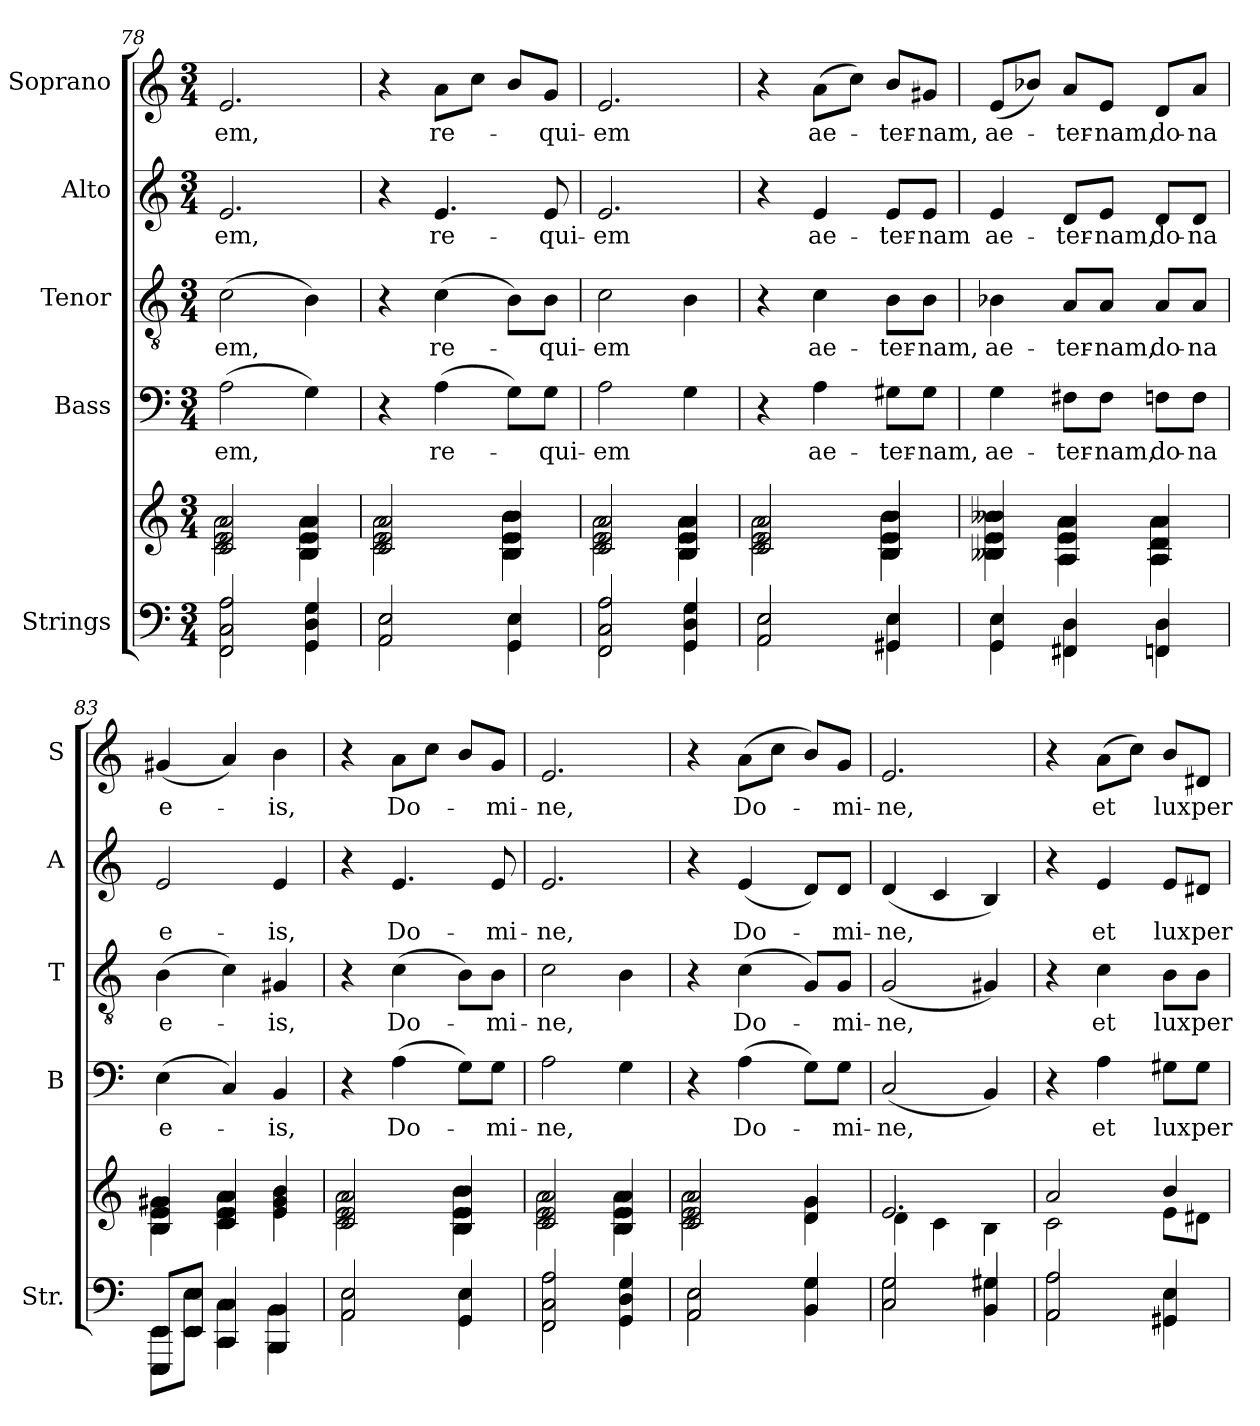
**kern	**kern	**kern	**text	**kern	**text	**kern	**text	**kern	**text
*part5	*part5	*part4	*part4	*part3	*part3	*part2	*part2	*part1	*part1
*staff6	*staff5	*staff4	*staff4	*staff3	*staff3	*staff2	*staff2	*staff1	*staff1
*I"Strings	*	*I"Bass	*	*I"Tenor	*	*I"Alto	*	*I"Soprano	*
*I'Str.	*	*I'B	*	*I'T	*	*I'A	*	*I'S	*
*clefF4	*clefG2	*clefF4	*	*clefGv2	*	*clefG2	*	*clefG2	*
*k[]	*k[]	*k[]	*	*k[]	*	*k[]	*	*k[]	*
*C:	*C:	*C:	*	*C:	*	*C:	*	*C:	*
*M3/4	*M3/4	*M3/4	*	*M3/4	*	*M3/4	*	*M3/4	*
=78	=78	=78	=78	=78	=78	=78	=78	=78	=78
*^	*^	*	*	*	*	*	*	*	*
!	!	!	!	!	!LO:LY:b	!	!LO:LY:b	!	!LO:LY:b	!	!LO:LY:b
2FF/ 2C/ 2A/	2FF\ 2C\ 2A\	2c/ 2e/ 2a/	2c\ 2e\ 2a\	(>2A	-em,	(>2c	-em,	2.e	-em,	2.e	-em,
4GG/ 4D/ 4G/	4GG\ 4D\ 4G\	4B/ 4e/ 4a/	4B\ 4e\ 4a\	4G)	.	4B)	.	.	.	.	.
=79	=79	=79	=79	=79	=79	=79	=79	=79	=79	=79	=79
2AA/ 2E/	2AA\ 2E\	2c/ 2e/ 2a/	2c\ 2e\ 2a\	4r	.	4r	.	4r	.	4r	.
!	!	!	!	!	!LO:LY:b	!	!LO:LY:b	!	!LO:LY:b	!	!LO:LY:b
.	.	.	.	(>4A	re-	(>4c	re-	4.e	re-	8aL	re-
.	.	.	.	.	.	.	.	.	.	8ccJ	.
4GG/ 4E/	4GG\ 4E\	4B/ 4e/ 4b/	4B\ 4e\ 4b\	8GL)	.	8BL)	.	.	.	8bL	.
!	!	!	!	!	!LO:LY:b	!	!LO:LY:b	!	!LO:LY:b	!	!LO:LY:b
.	.	.	.	8GJ	-qui-	8BJ	-qui-	8e	-qui-	8gJ	-qui-
=80	=80	=80	=80	=80	=80	=80	=80	=80	=80	=80	=80
!	!	!	!	!	!LO:LY:b	!	!LO:LY:b	!	!LO:LY:b	!	!LO:LY:b
2FF/ 2C/ 2A/	2FF\ 2C\ 2A\	2c/ 2e/ 2a/	2c\ 2e\ 2a\	2A	-em	2c	-em	2.e	-em	2.e	-em
4GG/ 4D/ 4G/	4GG\ 4D\ 4G\	4B/ 4e/ 4a/	4B\ 4e\ 4a\	4G	.	4B	.	.	.	.	.
=81	=81	=81	=81	=81	=81	=81	=81	=81	=81	=81	=81
2AA/ 2E/	2AA\ 2E\	2c/ 2e/ 2a/	2c\ 2e\ 2a\	4r	.	4r	.	4r	.	4r	.
!	!	!	!	!	!LO:LY:b	!	!LO:LY:b	!	!LO:LY:b	!	!LO:LY:b
.	.	.	.	4A	ae-	4c	ae-	4e	ae-	(>8aL	ae-
.	.	.	.	.	.	.	.	.	.	8ccJ)	.
!	!	!	!	!	!LO:LY:b	!	!LO:LY:b	!	!LO:LY:b	!	!LO:LY:b
4GG#X/ 4E/	4GG#X\ 4E\	4B/ 4e/ 4b/	4B\ 4e\ 4b\	8G#XL	-ter-	8BL	-ter-	8eL	-ter-	8bL	-ter-
!	!	!	!	!	!LO:LY:b	!	!LO:LY:b	!	!LO:LY:b	!	!LO:LY:b
.	.	.	.	8G#J	-nam,	8BJ	-nam,	8eJ	-nam	8g#XJ	-nam,
=82	=82	=82	=82	=82	=82	=82	=82	=82	=82	=82	=82
!	!	!	!	!	!LO:LY:b	!	!LO:LY:b	!	!LO:LY:b	!	!LO:LY:b
4GG/ 4E/	4GG\ 4E\	4B-X/ 4e/ 4b-X/	4B-X\ 4e\ 4b-X\	4G	ae-	4B-X	ae-	4e	ae-	(<8eL	ae-
.	.	.	.	.	.	.	.	.	.	8b-XJ)	.
!	!	!	!	!	!LO:LY:b	!	!LO:LY:b	!	!LO:LY:b	!	!LO:LY:b
4FF#X/ 4D/	4FF#X\ 4D\	4A/ 4e/ 4a/	4A\ 4e\ 4a\	8F#XL	-ter-	8AL	-ter-	8dL	-ter-	8aL	-ter-
!	!	!	!	!	!LO:LY:b	!	!LO:LY:b	!	!LO:LY:b	!	!LO:LY:b
.	.	.	.	8F#J	-nam,	8AJ	-nam,	8eJ	-nam,	8eJ	-nam,
!	!	!	!	!	!LO:LY:b	!	!LO:LY:b	!	!LO:LY:b	!	!LO:LY:b
4FFn/ 4D/	4FFn\ 4D\	4A/ 4d/ 4a/	4A\ 4d\ 4a\	8FnL	do-	8AL	do-	8dL	do-	8dL	do-
!	!	!	!	!	!LO:LY:b	!	!LO:LY:b	!	!LO:LY:b	!	!LO:LY:b
.	.	.	.	8FJ	-na	8AJ	-na	8dJ	-na	8aJ	-na
=83	=83	=83	=83	=83	=83	=83	=83	=83	=83	=83	=83
!	!	!	!	!	!LO:LY:b	!	!LO:LY:b	!	!LO:LY:b	!	!LO:LY:b
8EEE/ 8EE/L	8EEE\ 8EE\L	4B/ 4e/ 4g#X/	4B\ 4e\ 4g#X\	(>4E	e-	(>4B	e-	2e	e-	(<4g#X	e-
8EE/ 8E/J	8EE\ 8E\J	.	.	.	.	.	.	.	.	.	.
4CC/ 4C/	4CC\ 4C\	4c/ 4e/ 4a/	4c\ 4e\ 4a\	4C)	.	4c)	.	.	.	4a)	.
!	!	!	!	!	!LO:LY:b	!	!LO:LY:b	!	!LO:LY:b	!	!LO:LY:b
4BBB/ 4BB/	4BBB\ 4BB\	4e/ 4g#/ 4b/	4e\ 4g#\ 4b\	4BB	-is,	4G#X	-is,	4e	-is,	4b	-is,
=84	=84	=84	=84	=84	=84	=84	=84	=84	=84	=84	=84
2AA/ 2E/	2AA\ 2E\	2c/ 2e/ 2a/	2c\ 2e\ 2a\	4r	.	4r	.	4r	.	4r	.
!	!	!	!	!	!LO:LY:b	!	!LO:LY:b	!	!LO:LY:b	!	!LO:LY:b
.	.	.	.	(>4A	Do-	(>4c	Do-	4.e	Do-	8aL	Do-
.	.	.	.	.	.	.	.	.	.	8ccJ	.
4GG/ 4E/	4GG\ 4E\	4B/ 4e/ 4b/	4B\ 4e\ 4b\	8GL)	.	8BL)	.	.	.	8bL	.
!	!	!	!	!	!LO:LY:b	!	!LO:LY:b	!	!LO:LY:b	!	!LO:LY:b
.	.	.	.	8GJ	-mi-	8BJ	-mi-	8e	-mi-	8gJ	-mi-
=85	=85	=85	=85	=85	=85	=85	=85	=85	=85	=85	=85
!	!	!	!	!	!LO:LY:b	!	!LO:LY:b	!	!LO:LY:b	!	!LO:LY:b
2FF/ 2C/ 2A/	2FF\ 2C\ 2A\	2c/ 2e/ 2a/	2c\ 2e\ 2a\	2A	-ne,	2c	-ne,	2.e	-ne,	2.e	-ne,
4GG/ 4D/ 4G/	4GG\ 4D\ 4G\	4B/ 4e/ 4a/	4B\ 4e\ 4a\	4G	.	4B	.	.	.	.	.
=86	=86	=86	=86	=86	=86	=86	=86	=86	=86	=86	=86
2AA/ 2E/	2AA\ 2E\	2c/ 2e/ 2a/	2c\ 2e\ 2a\	4r	.	4r	.	4r	.	4r	.
!	!	!	!	!	!LO:LY:b	!	!LO:LY:b	!	!LO:LY:b	!	!LO:LY:b
.	.	.	.	(>4A	Do-	(>4c	Do-	(<4e	Do-	(>8aL	Do-
.	.	.	.	.	.	.	.	.	.	8ccJ	.
4BB/ 4G/	4BB\ 4G\	4d/ 4g/	4d\ 4g\	8GL)	.	8GL)	.	8dL)	.	8bL)	.
!	!	!	!	!	!LO:LY:b	!	!LO:LY:b	!	!LO:LY:b	!	!LO:LY:b
.	.	.	.	8GJ	-mi-	8GJ	-mi-	8dJ	-mi-	8gJ	-mi-
=87	=87	=87	=87	=87	=87	=87	=87	=87	=87	=87	=87
!	!	!	!	!	!LO:LY:b	!	!LO:LY:b	!	!LO:LY:b	!	!LO:LY:b
2C/ 2G/	2C\ 2G\	2.e/	4d\	(<2C	-ne,	(<2G	-ne,	(<4d	-ne,	2.e	-ne,
.	.	.	4c\	.	.	.	.	4c	.	.	.
4BB/ 4G#X/	4BB\ 4G#X\	.	4B\	4BB)	.	4G#X)	.	4B)	.	.	.
=88	=88	=88	=88	=88	=88	=88	=88	=88	=88	=88	=88
2AA/ 2A/	2AA\ 2A\	2a/	2c\	4r	.	4r	.	4r	.	4r	.
!	!	!	!	!	!LO:LY:b	!	!LO:LY:b	!	!LO:LY:b	!	!LO:LY:b
.	.	.	.	4A	et	4c	et	4e	et	(>8aL	et
.	.	.	.	.	.	.	.	.	.	8ccJ)	.
!	!	!	!	!	!LO:LY:b	!	!LO:LY:b	!	!LO:LY:b	!	!LO:LY:b
4GG#X/ 4E/	4GG#X\ 4E\	4b/	8e\L	8G#XL	lux	8BL	lux	8eL	lux	8bL	lux
!	!	!	!	!	!LO:LY:b	!	!LO:LY:b	!	!LO:LY:b	!	!LO:LY:b
.	.	.	8d#X\J	8G#J	per-	8BJ	per-	8d#XJ	per-	8d#XJ	per-
*v	*v	*	*	*	*	*	*	*	*	*	*
*	*v	*v	*	*	*	*	*	*	*	*
=	=	=	=	=	=	=	=	=	=
*-	*-	*-	*-	*-	*-	*-	*-	*-	*-
